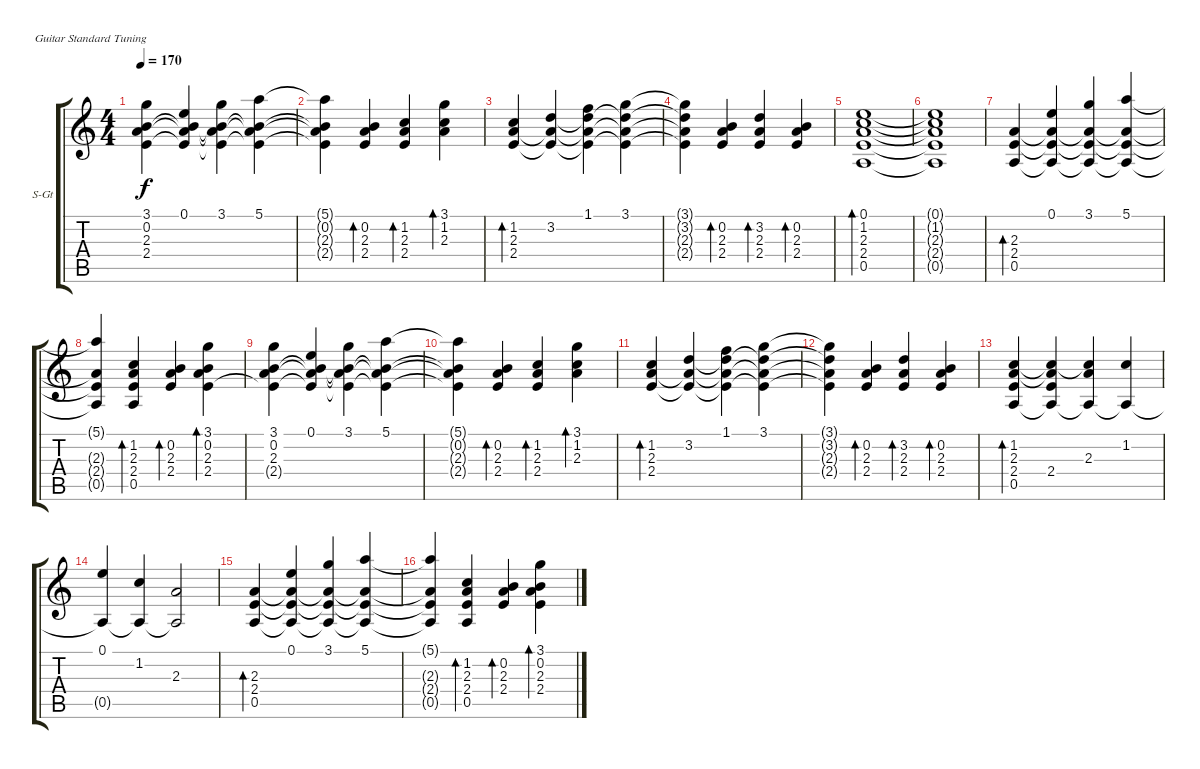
\bracketExtendMode groupsimilarinstruments
\firstSystemTrackNameOrientation horizontal
\otherSystemsTrackNameOrientation horizontal
\track ("Acoustic" "S-Gt") {instrument acousticguitarsteel}
\staff {score tabs}
\tuning (E4 B3 G3 D3 A2 E2)
\ts (4 4)
\tempo 170
\clef g2
\ks c
(3.1 0.2 2.3 2.4{t}).4{dy f} (0.1 0.2{t} 2.3{t} 2.4{t}).4 (3.1 0.2{t} 2.3{t} 2.4{t}).4 (5.1 0.2{t} 2.3{t} 2.4{t}).4 |
(5.1{t} 0.2{t} 2.3{t} 2.4{t}).4 (0.2 2.3 2.4).4{bd 240} (1.2 2.3 2.4).4{bd 240} (3.1 1.2 2.3).4{bd 240} |
(1.2 2.3 2.4).4{bd 240} (3.2 2.3{t} 2.4{t}).4 (1.1 3.2{t} 2.3{t} 2.4{t}).4 (3.1 3.2{t} 2.3{t} 2.4{t}).4 |
(3.1{t} 3.2{t} 2.3{t} 2.4{t}).4 (0.2 2.3 2.4).4{bd 240} (3.2 2.3 2.4).4{bd 240} (0.2 2.3 2.4).4{bd 240} |
(0.1 1.2 2.3 2.4 0.5).1{bd 480} |
(0.1{t} 1.2{t} 2.3{t} 2.4{t} 0.5{t}).1 |
(2.3 2.4 0.5).4{bd 240} (0.1 2.3{t} 2.4{t} 0.5{t}).4 (3.1 2.3{t} 2.4{t} 0.5{t}).4 (5.1 2.3{t} 2.4{t} 0.5{t}).4 |
(5.1{t} 2.3{t} 2.4{t} 0.5{t}).4 (1.2 2.3 2.4 0.5).4{bd 240} (0.2 2.3 2.4).4{bd 240} (3.1 0.2 2.3 2.4).4{bd 240} |
(3.1 0.2 2.3 2.4{t}).4 (0.1 0.2{t} 2.3{t} 2.4{t}).4 (3.1 0.2{t} 2.3{t} 2.4{t}).4 (5.1 0.2{t} 2.3{t} 2.4{t}).4 |
(5.1{t} 0.2{t} 2.3{t} 2.4{t}).4 (0.2 2.3 2.4).4{bd 240} (1.2 2.3 2.4).4{bd 240} (3.1 1.2 2.3).4{bd 240} |
(1.2 2.3 2.4).4{bd 240} (3.2 2.3{t} 2.4{t}).4 (1.1 3.2{t} 2.3{t} 2.4{t}).4 (3.1 3.2{t} 2.3{t} 2.4{t}).4 |
(3.1{t} 3.2{t} 2.3{t} 2.4{t}).4 (0.2 2.3 2.4).4{bd 240} (3.2 2.3 2.4).4{bd 240} (0.2 2.3 2.4).4{bd 240} |
(1.2 2.3 2.4 0.5).4{bd 480} (2.3{t} 2.4 1.2{t} 0.5{t}).4 (1.2{t} 2.3 0.5{t}).4 (1.2 0.5{t}).4 |
(0.1 0.5{t}).4 (1.2 0.5{t}).4 (2.3 0.5{t}).2 |
(2.3 2.4 0.5).4{bd 240} (0.1 2.3{t} 2.4{t} 0.5{t}).4 (3.1 2.3{t} 2.4{t} 0.5{t}).4 (5.1 2.3{t} 2.4{t} 0.5{t}).4 |
(5.1{t} 2.3{t} 2.4{t} 0.5{t}).4 (1.2 2.3 2.4 0.5).4{bd 240} (0.2 2.3 2.4).4{bd 240} (3.1 0.2 2.3 2.4).4{bd 240}
